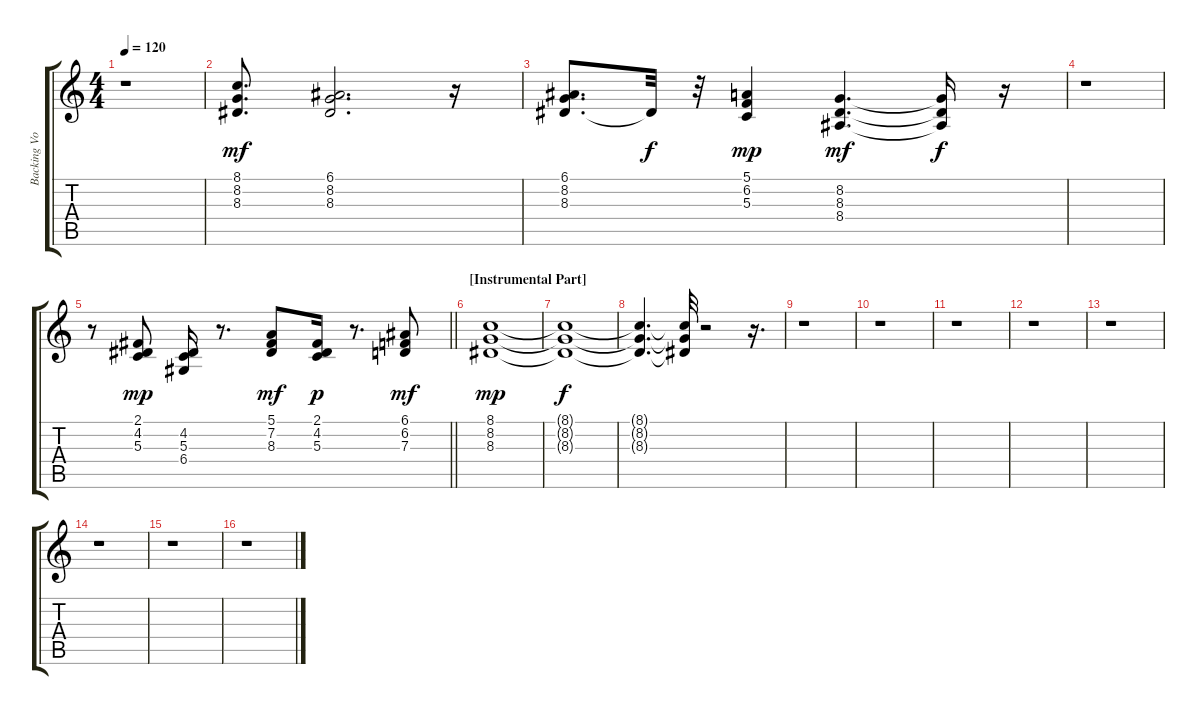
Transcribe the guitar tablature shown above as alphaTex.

\track ("Backing Vocal" "Backing Vo") {instrument voiceoohs}
\staff {score tabs}
\tuning (E4 B3 G3 D3 A2 E2) {hide}
\ts (4 4)
\tempo 120
\clef g2
\ks c
r.1{dy f} |
(8.1 8.2 8.3).8{d dy mf} (6.1 8.2 8.3).2{d} r.16 |
(6.1 8.2 8.3).8{d} 8.3{t}.32{dy f} r.32 (5.1 6.2 5.3).4{dy mp} (8.2 8.3 8.4).4{d dy mf} (8.2{t} 8.3{t} 8.4{t}).16{dy f} r.16 |
r.1 |
\barLineRight lightlight
r.8 (2.1 4.2 5.3).8{dy mp} (4.2 5.3 6.4).16 r.8{d} (5.1 7.2 8.3).8{dy mf} (2.1 4.2 5.3).16{dy p} r.8{d} (6.1 6.2 7.3).8{dy mf} |
\section ("" "[Instrumental Part]")
(8.1 8.2 8.3).1{dy mp} |
(8.1{t} 8.2{t} 8.3{t}).1{dy f} |
(8.1{t} 8.2{t} 8.3{t}).4{d} (8.1{t} 8.2{t} 8.3{t}).32 r.2 r.16{d} |
r.1 |
r.1 |
r.1 |
r.1 |
r.1 |
r.1 |
r.1 |
r.1
